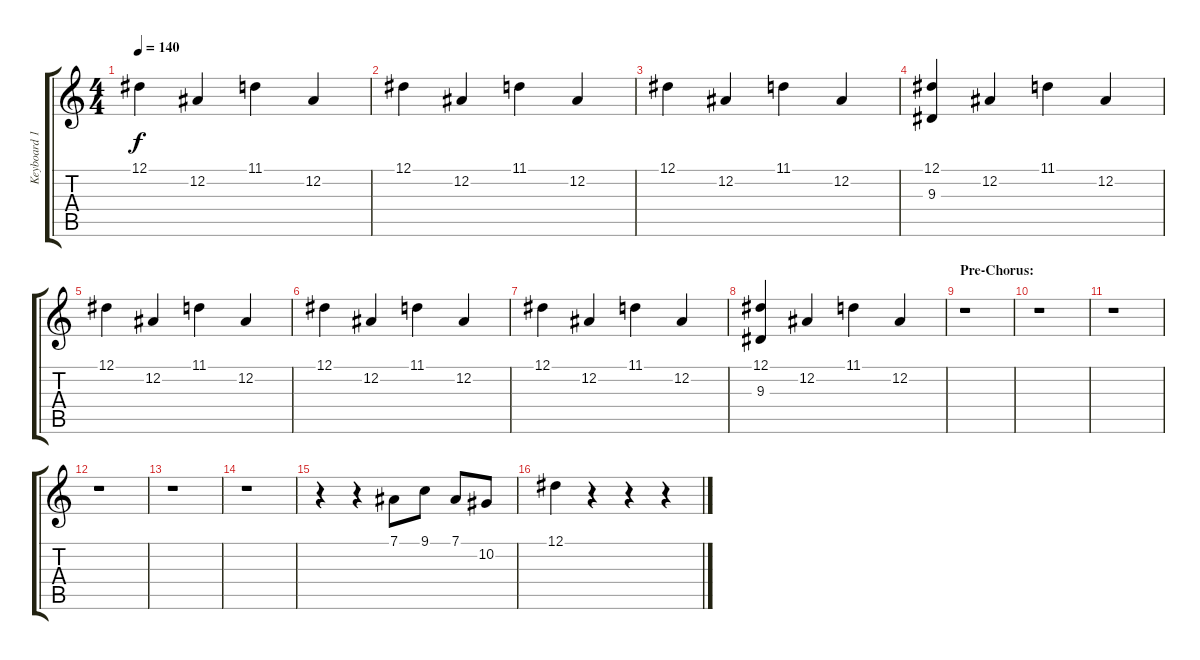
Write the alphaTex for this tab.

\track ("Keyboard 1" "Keyboard 1") {instrument acousticgrandpiano}
\staff {score tabs}
\tuning (Eb4 Bb3 Gb3 Db3 Ab2 Eb2) {hide}
\ts (4 4)
\tempo 140
\clef g2
\ks c
12.1.4{dy f} 12.2.4 11.1.4 12.2.4 |
12.1.4 12.2.4 11.1.4 12.2.4 |
12.1.4 12.2.4 11.1.4 12.2.4 |
(12.1 9.3).4 12.2.4 11.1.4 12.2.4 |
12.1.4 12.2.4 11.1.4 12.2.4 |
12.1.4 12.2.4 11.1.4 12.2.4 |
12.1.4 12.2.4 11.1.4 12.2.4 |
(12.1 9.3).4 12.2.4 11.1.4 12.2.4 |
\section ("" "Pre-Chorus:")
r.1 |
r.1 |
r.1 |
r.1 |
r.1 |
r.1 |
r.4 r.4 7.1.8 9.1.8 7.1.8 10.2.8 |
12.1.4 r.4 r.4 r.4
